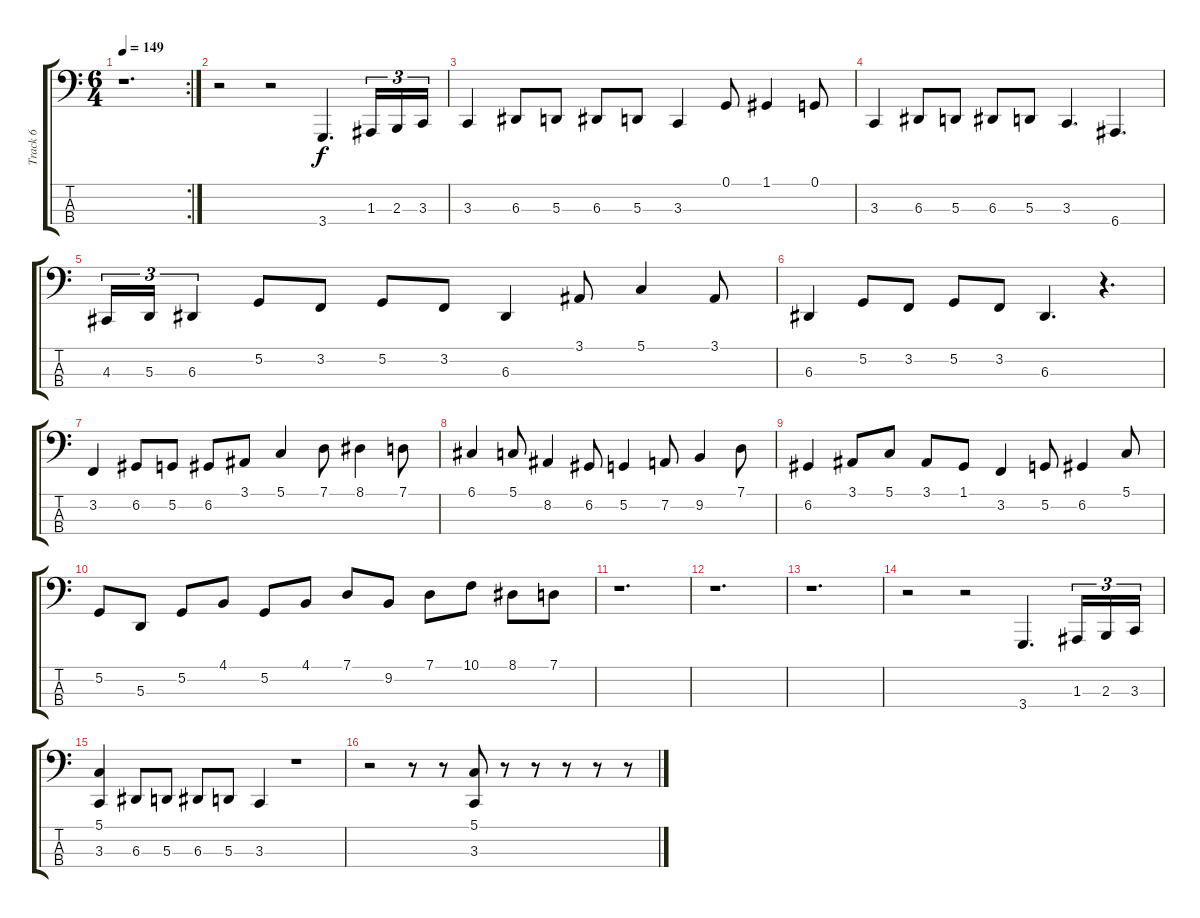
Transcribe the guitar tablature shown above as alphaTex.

\track ("Track 6" "Track 6") {instrument vibraphone}
\staff {score tabs}
\tuning (G2 D2 A1 E1) {hide}
\rc 2
\ts (6 4)
\tempo 149
\clef f4
\ks c
r.1{d dy f} |
r.2 r.2 3.4.4{d} 1.3.16{tu (3 2)} 2.3.16{tu (3 2)} 3.3.16{tu (3 2)} |
3.3.4 6.3.8 5.3.8 6.3.8 5.3.8 3.3.4 0.1.8 1.1.4 0.1.8 |
3.3.4 6.3.8 5.3.8 6.3.8 5.3.8 3.3.4{d} 6.4.4{d} |
4.3.16{tu (3 2)} 5.3.16{tu (3 2)} 6.3.4{tu (3 2)} 5.2.8 3.2.8 5.2.8 3.2.8 6.3.4 3.1.8 5.1.4 3.1.8 |
6.3.4 5.2.8 3.2.8 5.2.8 3.2.8 6.3.4{d} r.4{d} |
3.2.4 6.2.8 5.2.8 6.2.8 3.1.8 5.1.4 7.1.8 8.1.4 7.1.8 |
6.1.4 5.1.8 8.2.4 6.2.8 5.2.4 7.2.8 9.2.4 7.1.8 |
6.2.4 3.1.8 5.1.8 3.1.8 1.1.8 3.2.4 5.2.8 6.2.4 5.1.8 |
5.2.8 5.3.8 5.2.8 4.1.8 5.2.8 4.1.8 7.1.8 9.2.8 7.1.8 10.1.8 8.1.8 7.1.8 |
r.1{d} |
r.1{d} |
r.1{d} |
r.2 r.2 3.4.4{d} 1.3.16{tu (3 2)} 2.3.16{tu (3 2)} 3.3.16{tu (3 2)} |
(5.1 3.3).4 6.3.8 5.3.8 6.3.8 5.3.8 3.3.4 r.1 |
r.2 r.8 r.8 (5.1 3.3).8 r.8 r.8 r.8 r.8 r.8
